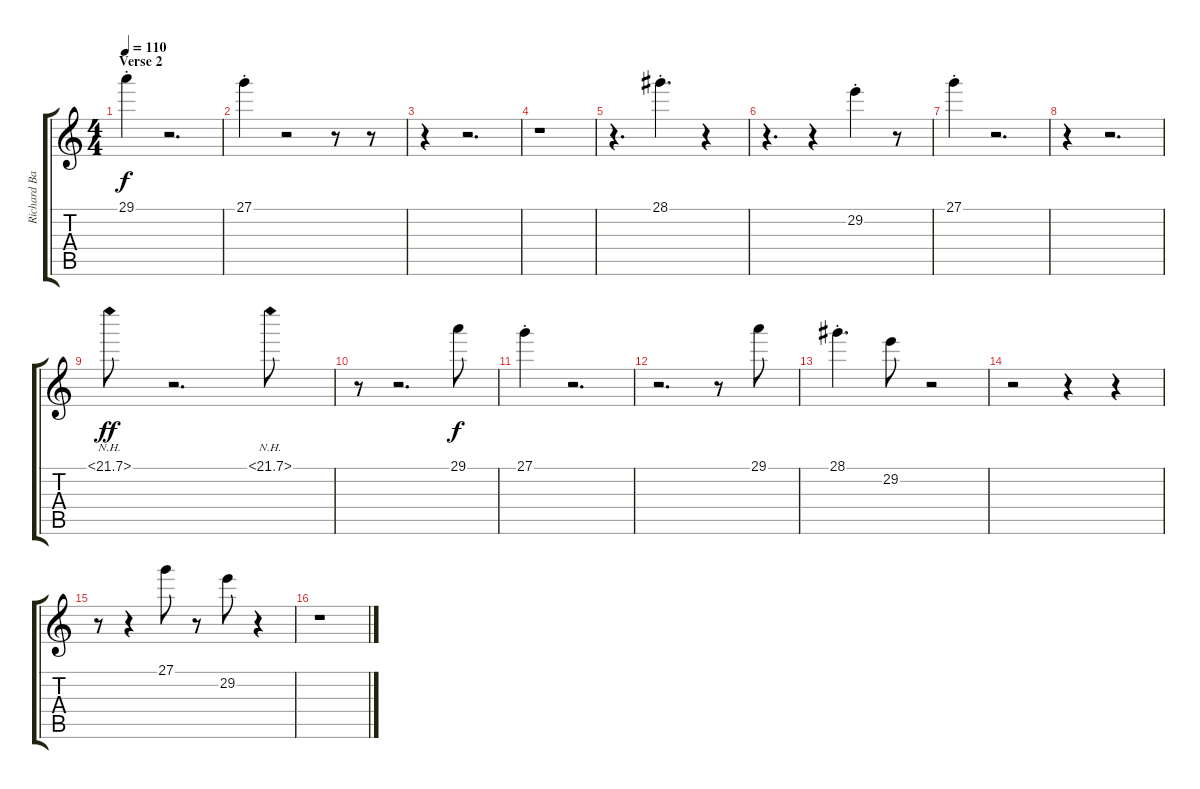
\track ("Richard Barbieri - Keyboard 2" "Richard Ba") {instrument celesta}
\staff {score tabs}
\tuning (E4 B3 G3 D3 A2 E2) {hide}
\ts (4 4)
\section ("" "Verse 2")
\tempo 110
\clef g2
\ks c
29.1{st}.4{dy f} r.2{d} |
27.1{st}.4 r.2 r.8 r.8 |
r.4 r.2{d} |
r.1 |
r.4{d} 28.1{st}.4{d} r.4 |
r.4{d} r.4 29.2{st}.4 r.8 |
27.1{st}.4 r.2{d} |
r.4 r.2{d} |
22.1{nh}.8{dy ff} r.2{d} 22.1{nh}.8 |
r.8 r.2{d} 29.1.8{dy f} |
27.1{st}.4 r.2{d} |
r.2{d} r.8 29.1.8 |
28.1{st}.4{d} 29.2.8 r.2 |
r.2 r.4 r.4 |
r.8 r.4 27.1.8 r.8 29.2.8 r.4 |
r.1
